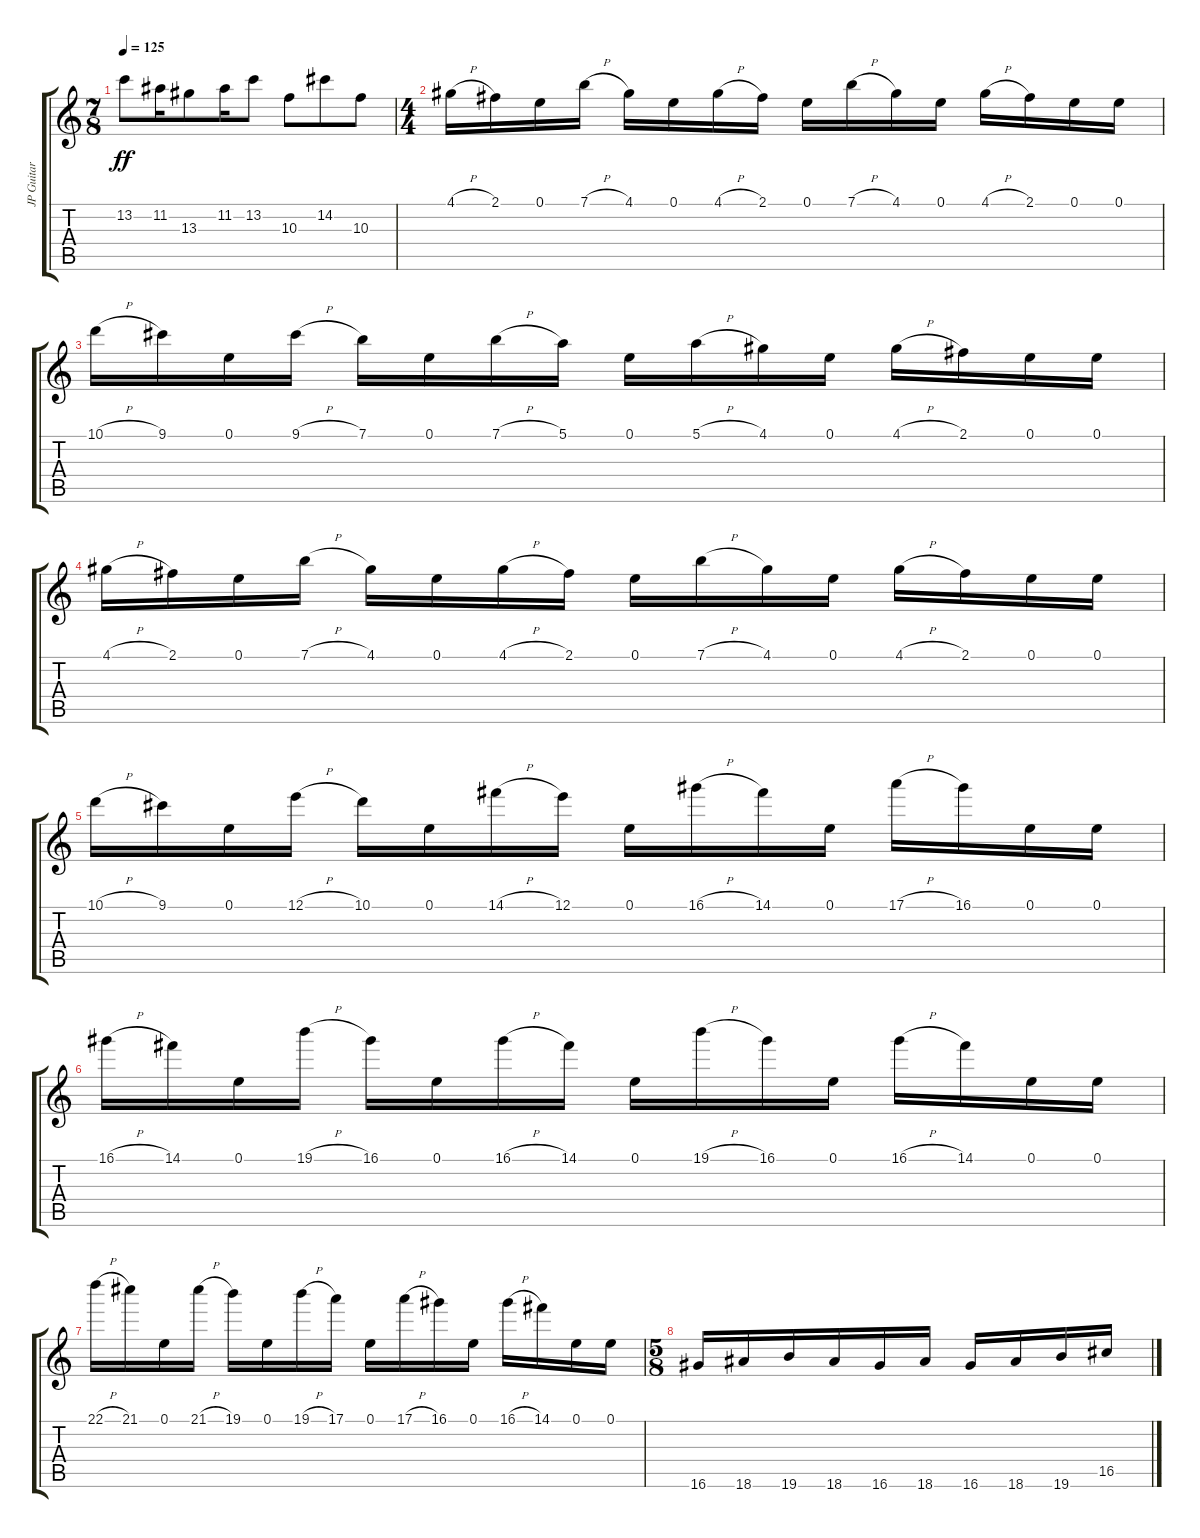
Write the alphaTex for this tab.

\track ("JP Guitar 2" "JP Guitar ") {instrument distortionguitar}
\staff {score tabs}
\tuning (E4 B3 G3 D3 A2 E2) {hide}
\ts (7 8)
\tempo 125
\clef g2
\ks c
13.2.8{dy ff} 11.2.16 13.3.8 11.2.16 13.2.8 10.3.8 14.2.8 10.3.8 |
\ts (4 4)
4.1{h}.16 2.1.16 0.1.16 7.1{h}.16 4.1.16 0.1.16 4.1{h}.16 2.1.16 0.1.16 7.1{h}.16 4.1.16 0.1.16 4.1{h}.16 2.1.16 0.1.16 0.1.16 |
10.1{h}.16 9.1.16 0.1.16 9.1{h}.16 7.1.16 0.1.16 7.1{h}.16 5.1.16 0.1.16 5.1{h}.16 4.1.16 0.1.16 4.1{h}.16 2.1.16 0.1.16 0.1.16 |
4.1{h}.16 2.1.16 0.1.16 7.1{h}.16 4.1.16 0.1.16 4.1{h}.16 2.1.16 0.1.16 7.1{h}.16 4.1.16 0.1.16 4.1{h}.16 2.1.16 0.1.16 0.1.16 |
10.1{h}.16 9.1.16 0.1.16 12.1{h}.16 10.1.16 0.1.16 14.1{h}.16 12.1.16 0.1.16 16.1{h}.16 14.1.16 0.1.16 17.1{h}.16 16.1.16 0.1.16 0.1.16 |
16.1{h}.16 14.1.16 0.1.16 19.1{h}.16 16.1.16 0.1.16 16.1{h}.16 14.1.16 0.1.16 19.1{h}.16 16.1.16 0.1.16 16.1{h}.16 14.1.16 0.1.16 0.1.16 |
22.1{h}.16 21.1.16 0.1.16 21.1{h}.16 19.1.16 0.1.16 19.1{h}.16 17.1.16 0.1.16 17.1{h}.16 16.1.16 0.1.16 16.1{h}.16 14.1.16 0.1.16 0.1.16 |
\ts (5 8)
16.6.16{balance 8} 18.6.16 19.6.16 18.6.16 16.6.16 18.6.16 16.6.16 18.6.16 19.6.16 16.5.16
